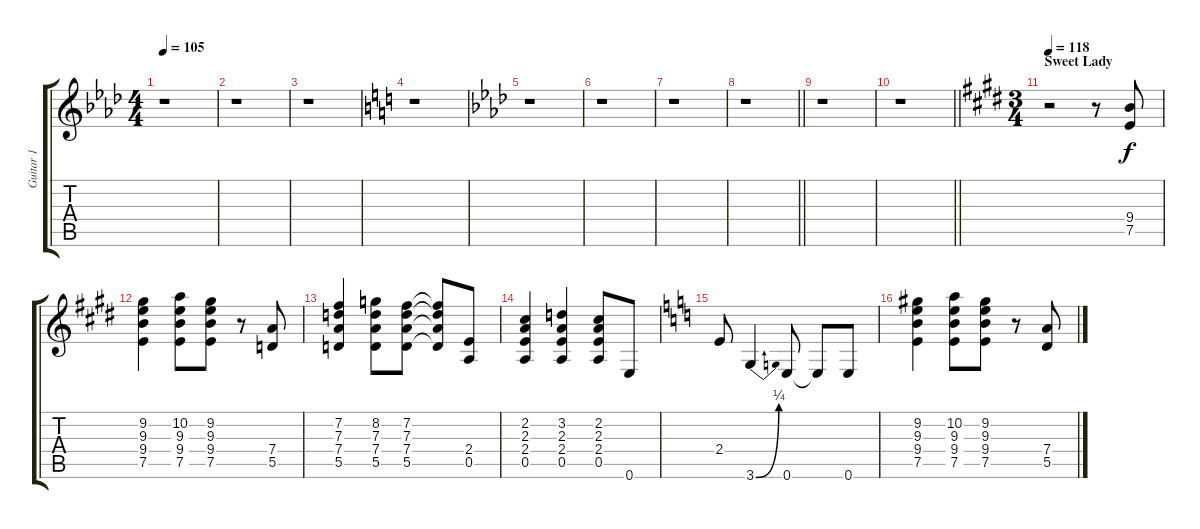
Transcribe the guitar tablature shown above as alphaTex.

\track ("Guitar 1" "Guitar 1") {instrument distortionguitar}
\staff {score tabs}
\tuning (E4 B3 G3 D3 A2 E2) {hide}
\ts (4 4)
\tempo 105
\clef g2
\ks ab
r.1{dy f} |
r.1 |
r.1 |
\ks c
r.1 |
\ks ab
r.1 |
r.1 |
r.1 |
\barLineRight lightlight
r.1 |
r.1 |
\barLineRight lightlight
r.1 |
\ts (3 4)
\section ("" "Sweet Lady")
\tempo 118
\ks e
r.2{volume 8 balance 13 instrument distortionguitar} r.8 (9.4 7.5).8 |
(9.2 9.3 9.4 7.5).4 (10.2 9.3 9.4 7.5).8 (9.2 9.3 9.4 7.5).8 r.8 (7.4 5.5).8 |
(7.2 7.3 7.4 5.5).4 (8.2 7.3 7.4 5.5).8 (7.2 7.3 7.4 5.5).8 (7.2{t} 7.3{t} 7.4{t} 5.5{t}).8 (2.4 0.5).8 |
(2.2 2.3 2.4 0.5).4 (3.2 2.3 2.4 0.5).4 (2.2 2.3 2.4 0.5).8 0.6.8 |
\ks c
2.4.8 3.6{be (bend 0 0 60 1)}.4 0.6.8 0.6{t}.8 0.6.8 |
(9.2 9.3 9.4 7.5).4 (10.2 9.3 9.4 7.5).8 (9.2 9.3 9.4 7.5).8 r.8 (7.4 5.5).8
